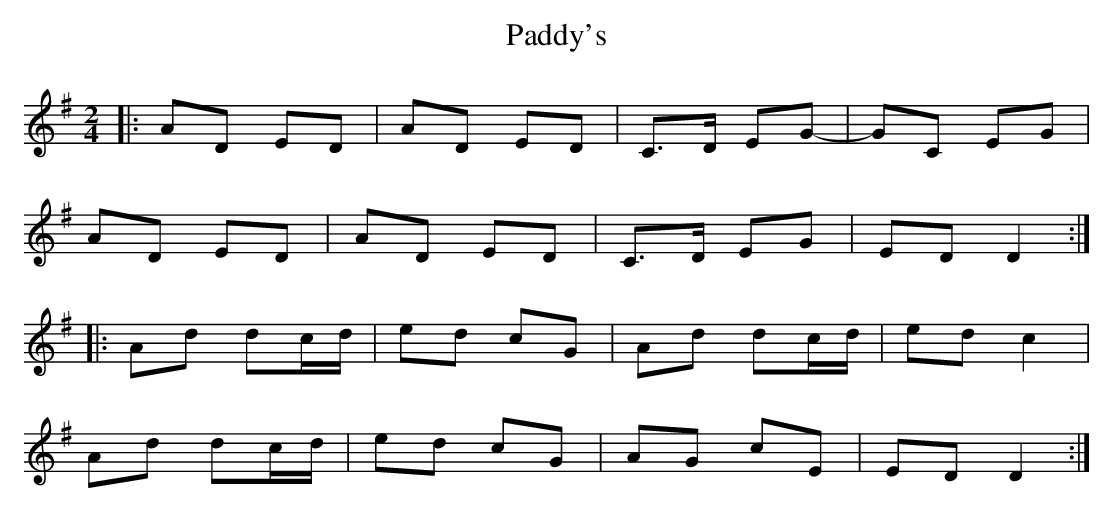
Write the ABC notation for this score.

X:1
T: Paddy's
M: 2/4
L: 1/8
K: Dmix
|:AD ED|AD ED|C>D EG-|GC EG|
AD ED|AD ED|C>D EG|ED D2:|
|:Ad dc/d/|ed cG|Ad dc/d/|ed c2|
Ad dc/d/|ed cG|AG cE|ED D2:|
